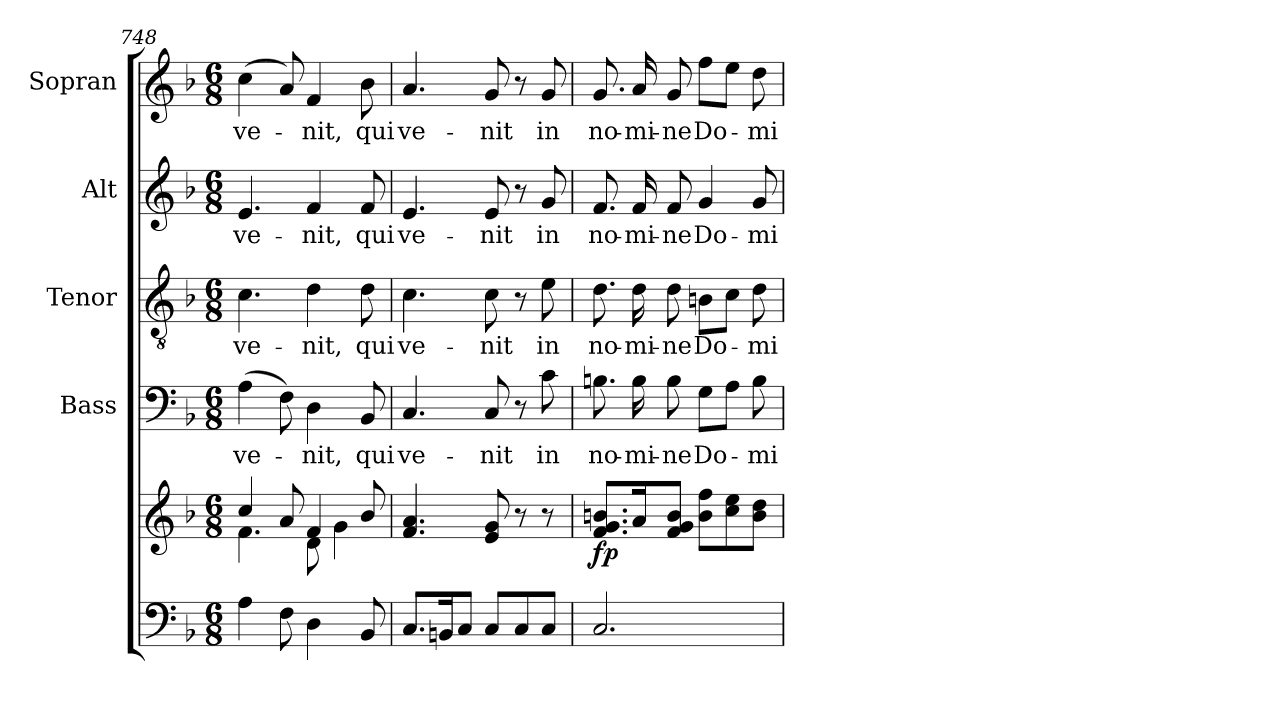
**kern	**kern	**dynam	**kern	**text	**kern	**text	**kern	**text	**kern	**text
*part5	*part5	*part5	*part4	*part4	*part3	*part3	*part2	*part2	*part1	*part1
*staff6	*staff5	*staff5/6	*staff4	*staff4	*staff3	*staff3	*staff2	*staff2	*staff1	*staff1
*	*	*	*I"Bass	*	*I"Tenor	*	*I"Alt	*	*I"Sopran	*
*	*	*	*I'B.	*	*I'T.	*	*I'A.	*	*I'S.	*
*clefF4	*clefG2	*	*clefF4	*	*clefGv2	*	*clefG2	*	*clefG2	*
*k[b-]	*k[b-]	*	*k[b-]	*	*k[b-]	*	*k[b-]	*	*k[b-]	*
*F:	*F:	*	*F:	*	*F:	*	*F:	*	*F:	*
*M6/8	*M6/8	*	*M6/8	*	*M6/8	*	*M6/8	*	*M6/8	*
=748	=748	=748	=748	=748	=748	=748	=748	=748	=748	=748
*	*^	*	*	*	*	*	*	*	*	*
!	!	!	!	!	!LO:LY:b	!	!LO:LY:b	!	!LO:LY:b	!	!LO:LY:b
4A\	4cc/	4.f\	.	(>4A\	ve-	4.c\	ve-	4.e/	ve-	(>4cc\	ve-
8F\	8a/	.	.	8F\)	.	.	.	.	.	8a/)	.
!	!	!	!	!	!LO:LY:b	!	!LO:LY:b	!	!LO:LY:b	!	!LO:LY:b
4D\	4f/	8d\	.	4D\	-nit,	4d\	-nit,	4f/	-nit,	4f/	-nit,
.	.	4g\	.	.	.	.	.	.	.	.	.
!	!	!	!	!	!LO:LY:b	!	!LO:LY:b	!	!LO:LY:b	!	!LO:LY:b
8BB-/	8b-/	.	.	8BB-/	qui	8d\	qui	8f/	qui	8b-\	qui
*	*v	*v	*	*	*	*	*	*	*	*	*
=749	=749	=749	=749	=749	=749	=749	=749	=749	=749	=749
!	!	!	!	!LO:LY:b	!	!LO:LY:b	!	!LO:LY:b	!	!LO:LY:b
8.C/L	4.f/ 4.a/	.	4.C/	ve-	4.c\	ve-	4.e/	ve-	4.a/	ve-
16BBn/k	.	.	.	.	.	.	.	.	.	.
8C/J	.	.	.	.	.	.	.	.	.	.
!	!	!	!	!LO:LY:b	!	!LO:LY:b	!	!LO:LY:b	!	!LO:LY:b
8C/L	8e/ 8g/	.	8C/	-nit	8c\	-nit	8e/	-nit	8g/	-nit
8C/	8r	.	8r	.	8r	.	8r	.	8r	.
!	!	!	!	!LO:LY:b	!	!LO:LY:b	!	!LO:LY:b	!	!LO:LY:b
8C/J	8r	.	8c\	in	8e\	in	8g/	in	8g/	in
=750	=750	=750	=750	=750	=750	=750	=750	=750	=750	=750
!	!	!LO:DY:b	!	!LO:LY:b	!	!LO:LY:b	!	!LO:LY:b	!	!LO:LY:b
2.C/	8.f/ 8.g/ 8.bn/L	fp	8.Bn\	no-	8.d\	no-	8.f/	no-	8.g/	no-
!	!	!	!	!LO:LY:b	!	!LO:LY:b	!	!LO:LY:b	!	!LO:LY:b
.	16a/k	.	16B\	-mi-	16d\	-mi-	16f/	-mi-	16a/	-mi-
!	!	!	!	!LO:LY:b	!	!LO:LY:b	!	!LO:LY:b	!	!LO:LY:b
.	8f/ 8g/ 8b/J	.	8B\	-ne	8d\	-ne	8f/	-ne	8g/	-ne
!	!	!	!	!LO:LY:b	!	!LO:LY:b	!	!LO:LY:b	!	!LO:LY:b
.	8b\ 8ff\L	.	8G\L	Do-	8Bn\L	Do-	4g/	Do-	8ff\L	Do-
.	8cc\ 8ee\	.	8A\J	.	8c\J	.	.	.	8ee\J	.
!	!	!	!	!LO:LY:b	!	!LO:LY:b	!	!LO:LY:b	!	!LO:LY:b
.	8b\ 8dd\J	.	8B\	-mi-	8d\	-mi-	8g/	-mi-	8dd\	-mi-
=	=	=	=	=	=	=	=	=	=	=
*-	*-	*-	*-	*-	*-	*-	*-	*-	*-	*-
